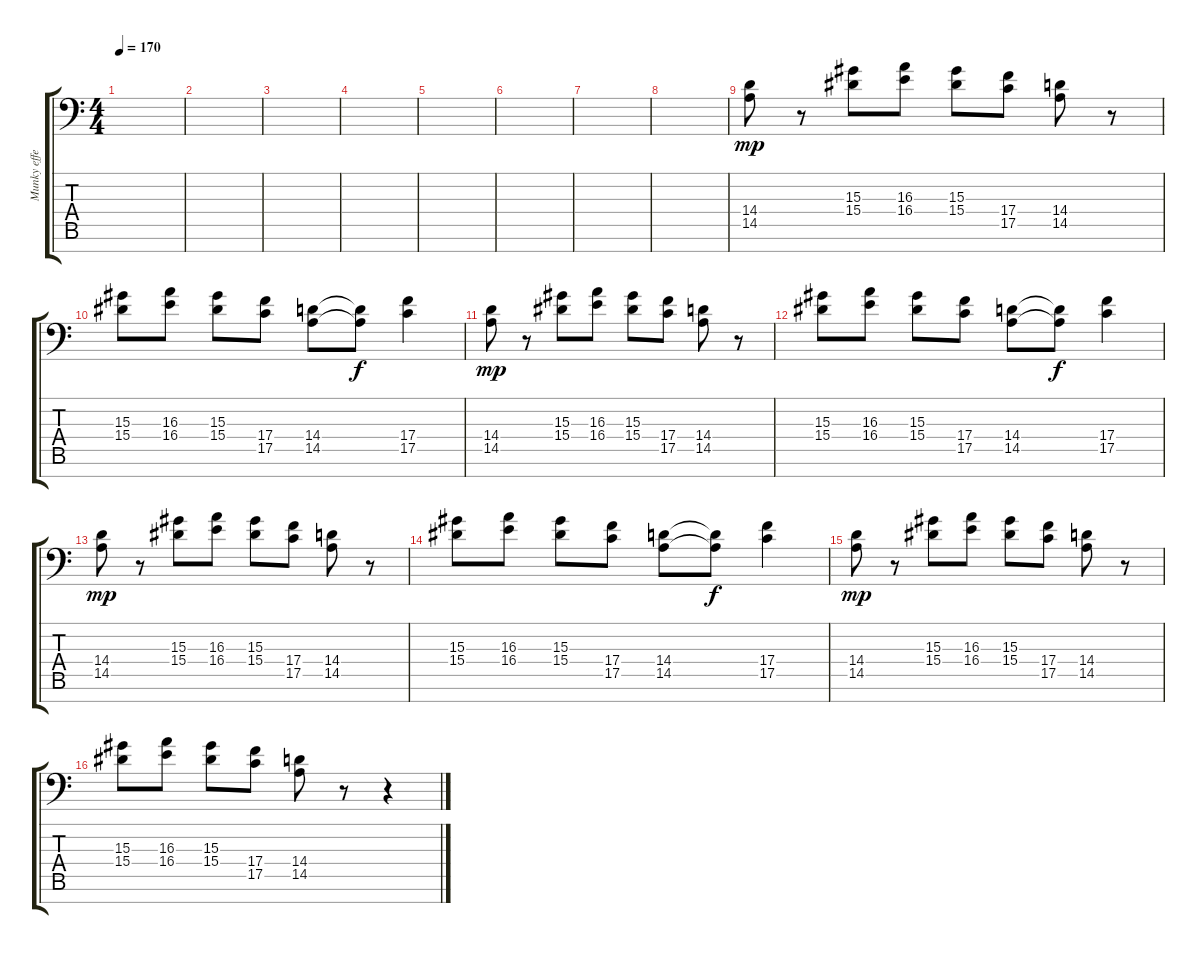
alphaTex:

\track ("Munky effects" "Munky effe") {instrument pad5bowed}
\staff {score tabs}
\tuning (D4 A3 F3 C3 G2 D2 A1) {hide}
\ts (4 4)
\tempo 170
\clef f4
\ks c
|
|
|
|
|
|
|
|
(14.4 14.5).8{dy mp instrument overdrivenguitar} r.8 (15.3 15.4).8 (16.3 16.4).8 (15.3 15.4).8 (17.4 17.5).8 (14.4 14.5).8 r.8 |
(15.3 15.4).8 (16.3 16.4).8 (15.3 15.4).8 (17.4 17.5).8 (14.4 14.5).8 (14.4{t} 14.5{t}).8{dy f} (17.4 17.5).4 |
(14.4 14.5).8{dy mp} r.8 (15.3 15.4).8 (16.3 16.4).8 (15.3 15.4).8 (17.4 17.5).8 (14.4 14.5).8 r.8 |
(15.3 15.4).8 (16.3 16.4).8 (15.3 15.4).8 (17.4 17.5).8 (14.4 14.5).8 (14.4{t} 14.5{t}).8{dy f} (17.4 17.5).4 |
(14.4 14.5).8{dy mp} r.8 (15.3 15.4).8 (16.3 16.4).8 (15.3 15.4).8 (17.4 17.5).8 (14.4 14.5).8 r.8 |
(15.3 15.4).8 (16.3 16.4).8 (15.3 15.4).8 (17.4 17.5).8 (14.4 14.5).8 (14.4{t} 14.5{t}).8{dy f} (17.4 17.5).4 |
(14.4 14.5).8{dy mp} r.8 (15.3 15.4).8 (16.3 16.4).8 (15.3 15.4).8 (17.4 17.5).8 (14.4 14.5).8 r.8 |
(15.3 15.4).8 (16.3 16.4).8 (15.3 15.4).8 (17.4 17.5).8 (14.4 14.5).8 r.8 r.4
